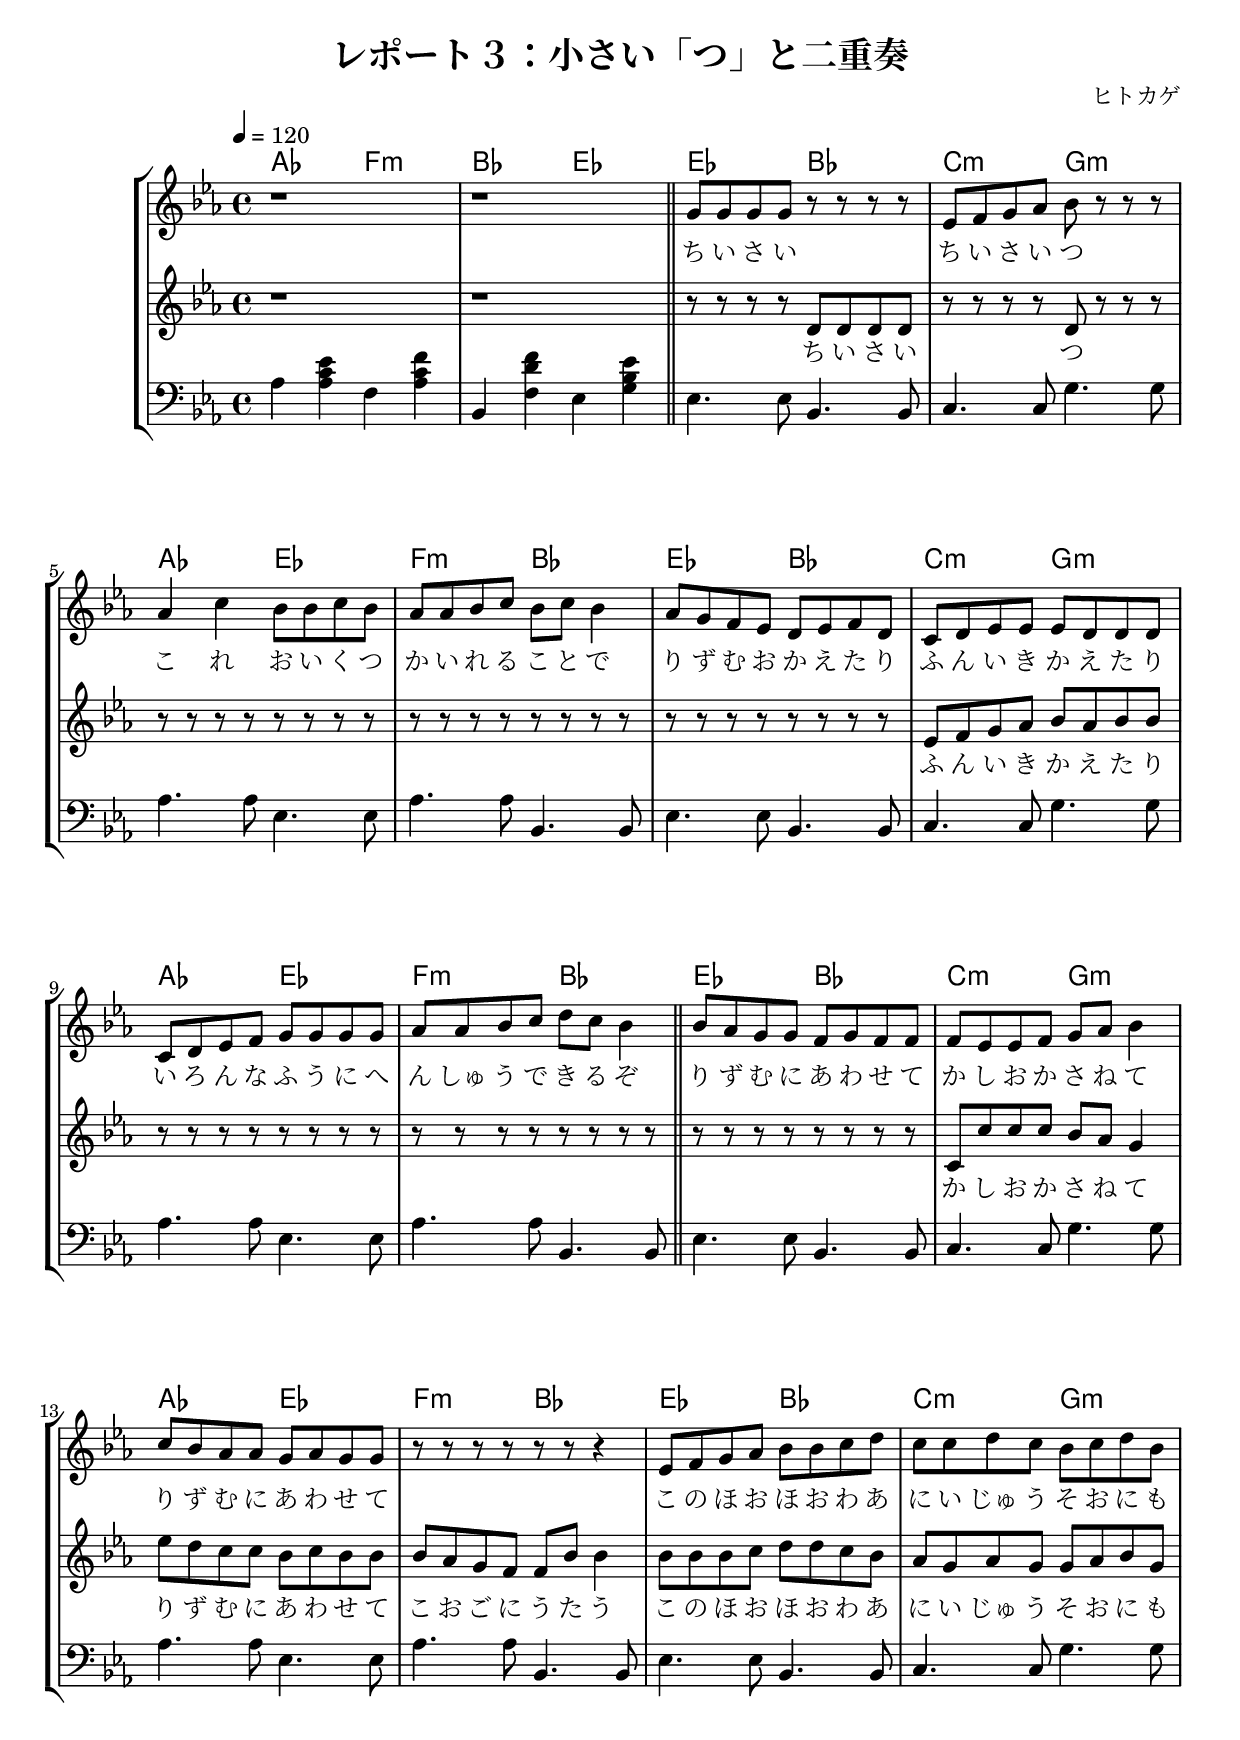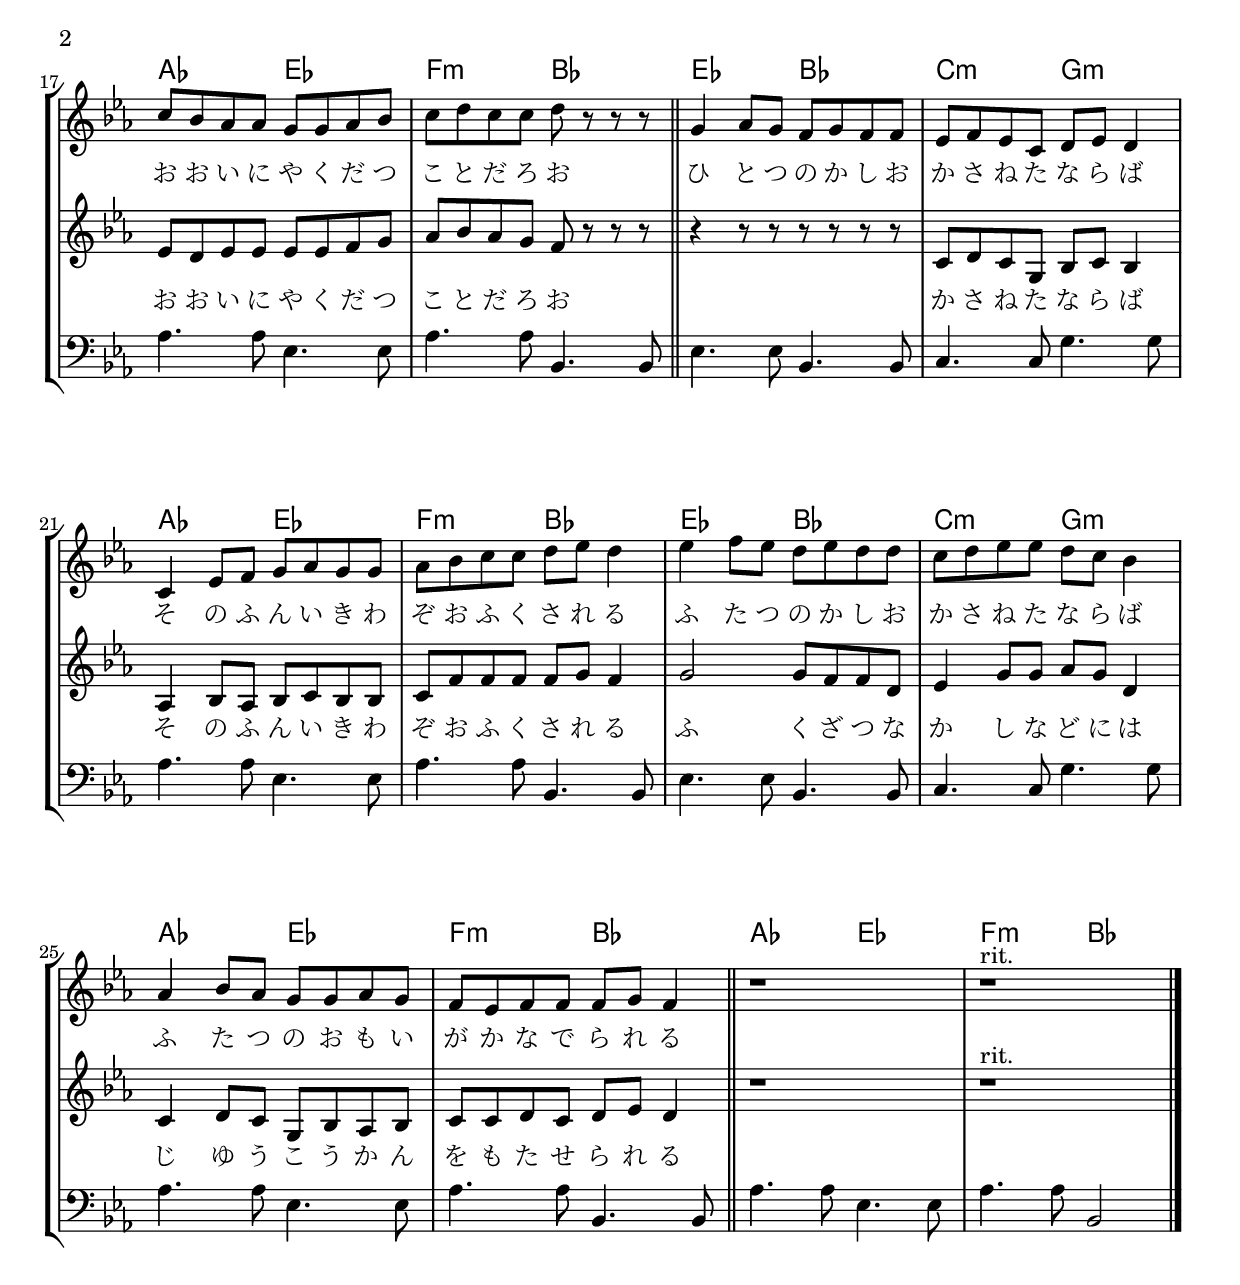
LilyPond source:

\version "2.12.1"

\header {
	title = \markup {レポート３：小さい「つ」と二重奏}
	composer = \markup \center-column {ヒトカゲ}
}

harmony = \chordmode {
	as2 f:m bes es 

	es bes c:m g:m as es f:m bes es bes c:m g:m as es f:m bes 

	es bes c:m g:m as es f:m bes es bes c:m g:m as es f:m bes 

	es bes c:m g:m as es f:m bes es bes c:m g:m as es f:m bes 

	as es f:m bes 
}

melody = {
	\key es \major
	\tempo 4 = 120
	r1 | r1   
	\set Staff.midiInstrument = #"mmi0.34"
	g'8  g'8  g'8  g'8  r8  r8  r8  r8 
	es'8  f'8  g'8  as'8  bes'8  r8  r8  r8 
	as'4  c''4  bes'8  bes'8  c''8  bes'8 
	as'8  as'8  bes'8  c''8  bes'8  c''8  bes'4 
	as'8  g'8  f'8  es'8  d'8  es'8  f'8  d'8 
	c'8  d'8  es'8  es'8  es'8  d'8  d'8  d'8 
	c'8  d'8  es'8  f'8  g'8  g'8  g'8  g'8 
	as'8  as'8  bes'8  c''8  d''8  c''8  bes'4
	\set Staff.midiInstrument = #"mmi0.34"
	bes'8  as'8  g'8  g'8  f'8  g'8  f'8  f'8 
	f'8  es'8  es'8  f'8  g'8  as'8  bes'4 
	c''8  bes'8  as'8  as'8  g'8  as'8  g'8  g'8 
	r8  r8  r8  r8  r8  r8  r4 
	es'8  f'8  g'8  as'8  bes'8  bes'8  c''8  d''8 
	c''8  c''8  d''8  c''8  bes'8  c''8  d''8  bes'8 
	c''8  bes'8  as'8  as'8  g'8  g'8  as'8  bes'8 
	c''8  d''8  c''8  c''8  d''8  r8  r8  r8
	\set Staff.midiInstrument = #"mmi0.34"
	g'4  as'8  g'8  f'8  g'8  f'8  f'8 
	es'8  f'8  es'8  c'8  d'8  es'8  d'4 
	c'4  es'8  f'8  g'8  as'8  g'8  g'8 
	as'8  bes'8  c''8  c''8  d''8  es''8  d''4 
	es''4  f''8  es''8  d''8  es''8  d''8  d''8 
	c''8  d''8  es''8  es''8  d''8  c''8  bes'4 
	as'4  bes'8  as'8  g'8  g'8  as'8  g'8 
	f'8  es'8  f'8  f'8  f'8  g'8  f'4
	r1 | r1^"rit." \bar "|."
}

words = \lyricmode {
	
	ち  い  さ  い  ち  い  さ  い  つ  こ  れ  お  い  く  つ  か  い  れ  る  こ  と  で  り  ず  む  お  か  え  た  り  ふ  ん  い  き  か  え  た  り  い  ろ  ん  な  ふ  う  に  へ  ん  しゅ  う  で  き  る  ぞ  
	り  ず  む  に  あ  わ  せ  て  か  し  お  か  さ  ね  て  り  ず  む  に  あ  わ  せ  て  こ  の  ほ  お  ほ  お  わ  あ  に  い  じゅ  う  そ  お  に  も  お  お  い  に  や  く  だ  つ  こ  と  だ  ろ  お  
	ひ  と  つ  の  か  し  お  か  さ  ね  た  な  ら  ば  そ  の  ふ  ん  い  き  わ  ぞ  お  ふ  く  さ  れ  る  ふ  た  つ  の  か  し  お  か  さ  ね  た  な  ら  ば  ふ  た  つ  の  お  も  い  が  か  な  で  ら  れ  る  
	
}

secondmelody = {
	\key es \major
	\tempo 4 = 120
	r1 | r1   
	\set Staff.midiInstrument = #"fss0.32"
	r8  r8  r8  r8  d'8  d'8  d'8  d'8 
	r8  r8  r8  r8  d'8  r8  r8  r8 
	r8  r8  r8  r8  r8  r8  r8  r8 
	r8  r8  r8  r8  r8  r8  r8  r8 
	r8  r8  r8  r8  r8  r8  r8  r8 
	es'8  f'8  g'8  as'8  bes'8  as'8  bes'8  bes'8 
	r8  r8  r8  r8  r8  r8  r8  r8 
	r8  r8  r8  r8  r8  r8  r8  r8
	\set Staff.midiInstrument = #"fss0.32"
	r8  r8  r8  r8  r8  r8  r8  r8 
	c'8  c''8  c''8  c''8  bes'8  as'8  g'4 
	es''8  d''8  c''8  c''8  bes'8  c''8  bes'8  bes'8 
	bes'8  as'8  g'8  f'8  f'8  bes'8  bes'4 
	bes'8  bes'8  bes'8  c''8  d''8  d''8  c''8  bes'8 
	as'8  g'8  as'8  g'8  g'8  as'8  bes'8  g'8 
	es'8  d'8  es'8  es'8  es'8  es'8  f'8  g'8 
	as'8  bes'8  as'8  g'8  f'8  r8  r8  r8
	\set Staff.midiInstrument = #"fss0.32"
	r4  r8  r8  r8  r8  r8  r8 
	c'8  d'8  c'8  g8  bes8  c'8  bes4 
	as4  bes8  as8  bes8  c'8  bes8  bes8 
	c'8  f'8  f'8  f'8  f'8  g'8  f'4 
	g'2  g'8  f'8  f'8  d'8 
	es'4  g'8  g'8  as'8  g'8  d'4 
	c'4  d'8  c'8  g8  bes8  as8  bes8 
	c'8  c'8  d'8  c'8  d'8  es'8  d'4
	r1 | r1^"rit." \bar "|."
}

secondwords = \lyricmode {
	
	ち  い  さ  い  つ  ふ  ん  い  き  か  え  た  り  
	か  し  お  か  さ  ね  て  り  ず  む  に  あ  わ  せ  て  こ  お  ご  に  う  た  う  こ  の  ほ  お  ほ  お  わ  あ  に  い  じゅ  う  そ  お  に  も  お  お  い  に  や  く  だ  つ  こ  と  だ  ろ  お  
	か  さ  ね  た  な  ら  ば  そ  の  ふ  ん  い  き  わ  ぞ  お  ふ  く  さ  れ  る  ふ  く  ざ  つ  な  か  し  な  ど  に  は  じ  ゆ  う  こ  う  か  ん  を  も  た  せ  ら  れ  る  
	
}

tempochange = {
	\tempo 4 = 120
	r1 | r1 \bar "||"
	\tempo 4 = 120
	r1 | r1 | r1 | r1 | r1 | r1 | r1 | r1 \bar "||"
	\tempo 4 = 120
	r1 | r1 | r1 | r1 | r1 | r1 | r1 | r1 \bar "||"
	\tempo 4 = 120
	r1 | r1 | r1 | r1 | r1 | r1 | r1 | r1 \bar "||"
	\tempo 4 = 120
	r1 | \tempo 4 = 90 r2 \tempo 4 = 80 r2 \bar "|."
}

mainacc = {
	\clef bass
	\set Staff.midiInstrument = #"String Ensemble 1"
	\key es \major
	\tempo 4 = 120
	as4 <as c' es'>4
	f4 <as c' f'>4
	bes,4 <f d' f'>4
	es4 <g bes es'>4
	\bar "||"

	\set Staff.midiInstrument = #"String Ensemble 2"
	es4.es8
	bes,4.bes,8
	c4.c8
	g4.g8
	as4.as8
	es4.es8
	as4.as8
	bes,4.bes,8
	es4.es8
	bes,4.bes,8
	c4.c8
	g4.g8
	as4.as8
	es4.es8
	as4.as8
	bes,4.bes,8
	\bar "||"

	\set Staff.midiInstrument = #"String Ensemble 2"
	es4.es8
	bes,4.bes,8
	c4.c8
	g4.g8
	as4.as8
	es4.es8
	as4.as8
	bes,4.bes,8
	es4.es8
	bes,4.bes,8
	c4.c8
	g4.g8
	as4.as8
	es4.es8
	as4.as8
	bes,4.bes,8
	\bar "||"

	\set Staff.midiInstrument = #"String Ensemble 2"
	es4.es8
	bes,4.bes,8
	c4.c8
	g4.g8
	as4.as8
	es4.es8
	as4.as8
	bes,4.bes,8
	es4.es8
	bes,4.bes,8
	c4.c8
	g4.g8
	as4.as8
	es4.es8
	as4.as8
	bes,4.bes,8
	\bar "||"

	\set Staff.midiInstrument = #"String Ensemble 2"
	as4.as8
	es4.es8
	as4.as8
	bes,2
	\bar "|."
}

subacc = {
	\clef bass
	\set Staff.midiInstrument = #"String Ensemble 2"
	\key es \major
	\tempo 4 = 120
	r2
	r2
	r2
	r2
	\bar "||"

	\set Staff.midiInstrument = #"Recorder"
	es16 g bes es' es g bes es'
	bes,16 f d' f' bes, f d' f'
	c16 g c' es' c g c' es'
	g16 bes d' g' g bes d' g'
	as16 as c' es' as as c' es'
	es16 g bes es' es g bes es'
	as16 f c' f' as f c' f'
	bes,16 f d' f' bes, f d' f'
	es16 g bes es' es g bes es'
	bes,16 f d' f' bes, f d' f'
	c16 g c' es' c g c' es'
	g16 bes d' g' g bes d' g'
	as16 as c' es' as as c' es'
	es16 g bes es' es g bes es'
	as16 f c' f' as f c' f'
	bes,16 f d' f' bes, f d' f'
	\bar "||"

	\set Staff.midiInstrument = #"String Ensemble 1"
	es16 g bes es' es' bes g es
	bes,16 f d' f' f' d' f bes,
	c16 g c' es' es' c' g c
	g16 bes d' g' g' d' bes g
	as16 as c' es' es' c' as as
	es16 g bes es' es' bes g es
	as16 f c' f' f' c' f as
	bes,16 f d' f' f' d' f bes,
	es16 g bes es' es' bes g es
	bes,16 f d' f' f' d' f bes,
	c16 g c' es' es' c' g c
	g16 bes d' g' g' d' bes g
	as16 as c' es' es' c' as as
	es16 g bes es' es' bes g es
	as16 f c' f' f' c' f as
	bes,16 f d' f' f' d' f bes,
	\bar "||"

	\set Staff.midiInstrument = #"String Ensemble 1"
	es16 g bes es' es' bes g es
	bes,16 f d' f' f' d' f bes,
	c16 g c' es' es' c' g c
	g16 bes d' g' g' d' bes g
	as16 as c' es' es' c' as as
	es16 g bes es' es' bes g es
	as16 f c' f' f' c' f as
	bes,16 f d' f' f' d' f bes,
	es16 g bes es' es' bes g es
	bes,16 f d' f' f' d' f bes,
	c16 g c' es' es' c' g c
	g16 bes d' g' g' d' bes g
	as16 as c' es' es' c' as as
	es16 g bes es' es' bes g es
	as16 f c' f' f' c' f as
	bes,16 f d' f' f' d' f bes,
	\bar "||"

	\set Staff.midiInstrument = #"String Ensemble 1"
	as16 as c' es' es' c' as as
	es16 g bes es' es' bes g es
	as16 f c' f' f' c' f as
	bes,16 f d' f' <bes, f d' f'>4
	\bar "|."
}

percA = {
	\drummode {
	r1 |r1 \bar "||"
	r1 |r1 |r1 |r1 |r1 |r1 |r1 |r1 \bar "||"
	r1 |r1 |r1 |r1 |r1 |r1 |r1 |r1 \bar "||"
	r1 |r1 |r1 |r1 |r1 |r1 |r1 |r1 \bar "||"
	r1 |r1 \bar "|."
	}
}

percB = {
	\drummode {
	r1 |r1 \bar "||"
	r1 |r1 |r1 |r1 |r1 |r1 |r1 |r1 \bar "||"
	r1 |r1 |r1 |r1 |r1 |r1 |r1 |r1 \bar "||"
	r1 |r1 |r1 |r1 |r1 |r1 |r1 |r1 \bar "||"
	r1 |r1 \bar "|."
	}
}

percC = {
	\drummode {
	r1 |r1 \bar "||"
	r1 |r1 |r1 |r1 |r1 |r1 |r1 |r1 \bar "||"
	r1 |r1 |r1 |r1 |r1 |r1 |r1 |r1 \bar "||"
	r1 |r1 |r1 |r1 |r1 |r1 |r1 |r1 \bar "||"
	r1 |r1 \bar "|."
	}
}

percD = {
	\drummode {
	r1 |r1 \bar "||"
	r1 |r1 |r1 |r1 |r1 |r1 |r1 |r1 \bar "||"
	r1 |r1 |r1 |r1 |r1 |r1 |r1 |r1 \bar "||"
	r1 |r1 |r1 |r1 |r1 |r1 |r1 |r1 \bar "||"
	r1 |r1 \bar "|."
	}
}

percE = {
	\drummode {
	r1 |r1 \bar "||"
	r1 |r1 |r1 |r1 |r1 |r1 |r1 |r1 \bar "||"
	r1 |r1 |r1 |r1 |r1 |r1 |r1 |r1 \bar "||"
	r1 |r1 |r1 |r1 |r1 |r1 |r1 |r1 \bar "||"
	r1 |r1 \bar "|."
	}
}

\score {
	<<
		\new StaffGroup <<
			\new ChordNames {\harmony}
			\new Voice = "melody" {\melody}
			\new Lyrics \lyricsto "melody" \words
			\new Voice = "secondmelody" {\secondmelody}
			\new Lyrics \lyricsto "secondmelody" \secondwords
			\new Staff = "mainacc" {\mainacc}
		>>
	>>
	\layout { }
}
